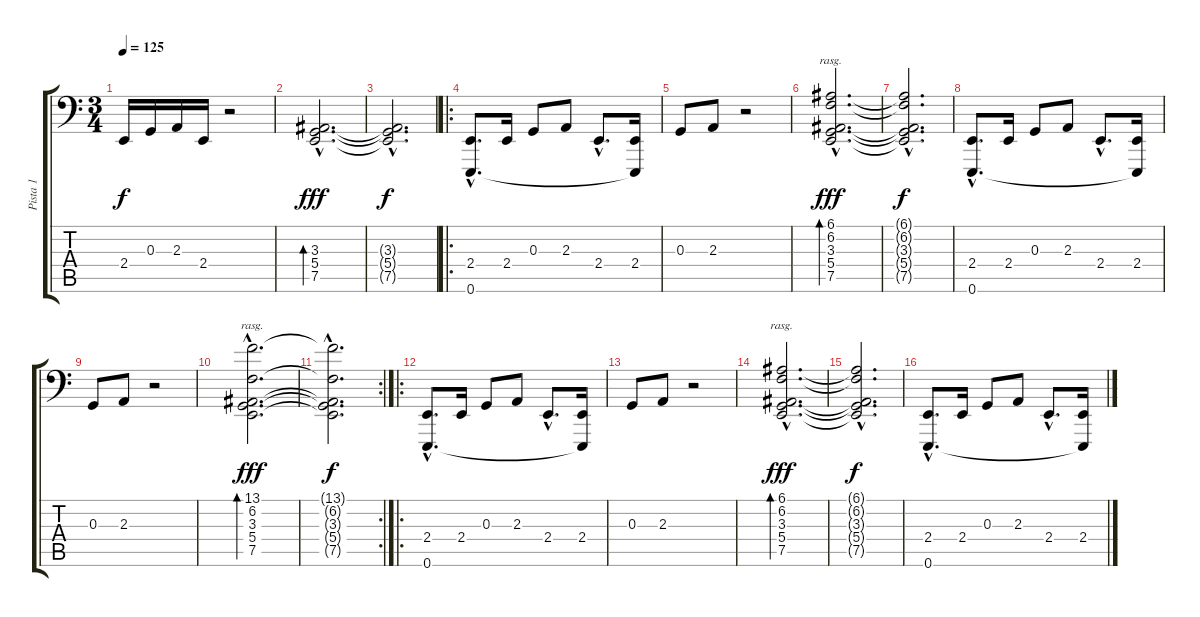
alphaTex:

\track ("Pista 1" "Pista 1") {instrument brightacousticpiano}
\staff {score tabs}
\tuning (E3 B2 G2 D2 A1 E1) {hide}
\ts (3 4)
\tempo 125
\clef f4
\ks c
2.4.16{dy f instrument brightacousticpiano} 0.3.16 2.3.16 2.4.16 r.2 |
(3.3{hac} 5.4{hac} 7.5{hac}).2{d bd 480 dy fff} |
(3.3{hac t} 5.4{hac t} 7.5{hac t}).2{d dy f} |
\ro
(2.4{hac} 0.6{hac}).8{d} 2.4.16 0.3.8 2.3.8 2.4{hac}.8{d} (2.4 0.6{t}).16 |
0.3.8 2.3.8 r.2 |
(6.1{hac} 6.2{hac} 3.3{hac} 5.4{hac} 7.5{hac}).2{d bd 480 rasg ii dy fff} |
(6.1{hac t} 6.2{hac t} 3.3{hac t} 5.4{hac t} 7.5{hac t}).2{d dy f} |
(2.4{hac} 0.6{hac}).8{d} 2.4.16 0.3.8 2.3.8 2.4{hac}.8{d} (2.4 0.6{t}).16 |
0.3.8 2.3.8 r.2 |
(13.1{hac} 6.2{hac} 3.3{hac} 5.4{hac} 7.5{hac}).2{d bd 480 rasg ii dy fff} |
\rc 2
(13.1{hac t} 6.2{hac t} 3.3{hac t} 5.4{hac t} 7.5{hac t}).2{d dy f} |
\ro
(2.4{hac} 0.6{hac}).8{d} 2.4.16 0.3.8 2.3.8 2.4{hac}.8{d} (2.4 0.6{t}).16 |
0.3.8 2.3.8 r.2 |
(6.1{hac} 6.2{hac} 3.3{hac} 5.4{hac} 7.5{hac}).2{d bd 480 rasg ii dy fff} |
(6.1{hac t} 6.2{hac t} 3.3{hac t} 5.4{hac t} 7.5{hac t}).2{d dy f} |
(2.4{hac} 0.6{hac}).8{d} 2.4.16 0.3.8 2.3.8 2.4{hac}.8{d} (2.4 0.6{t}).16
